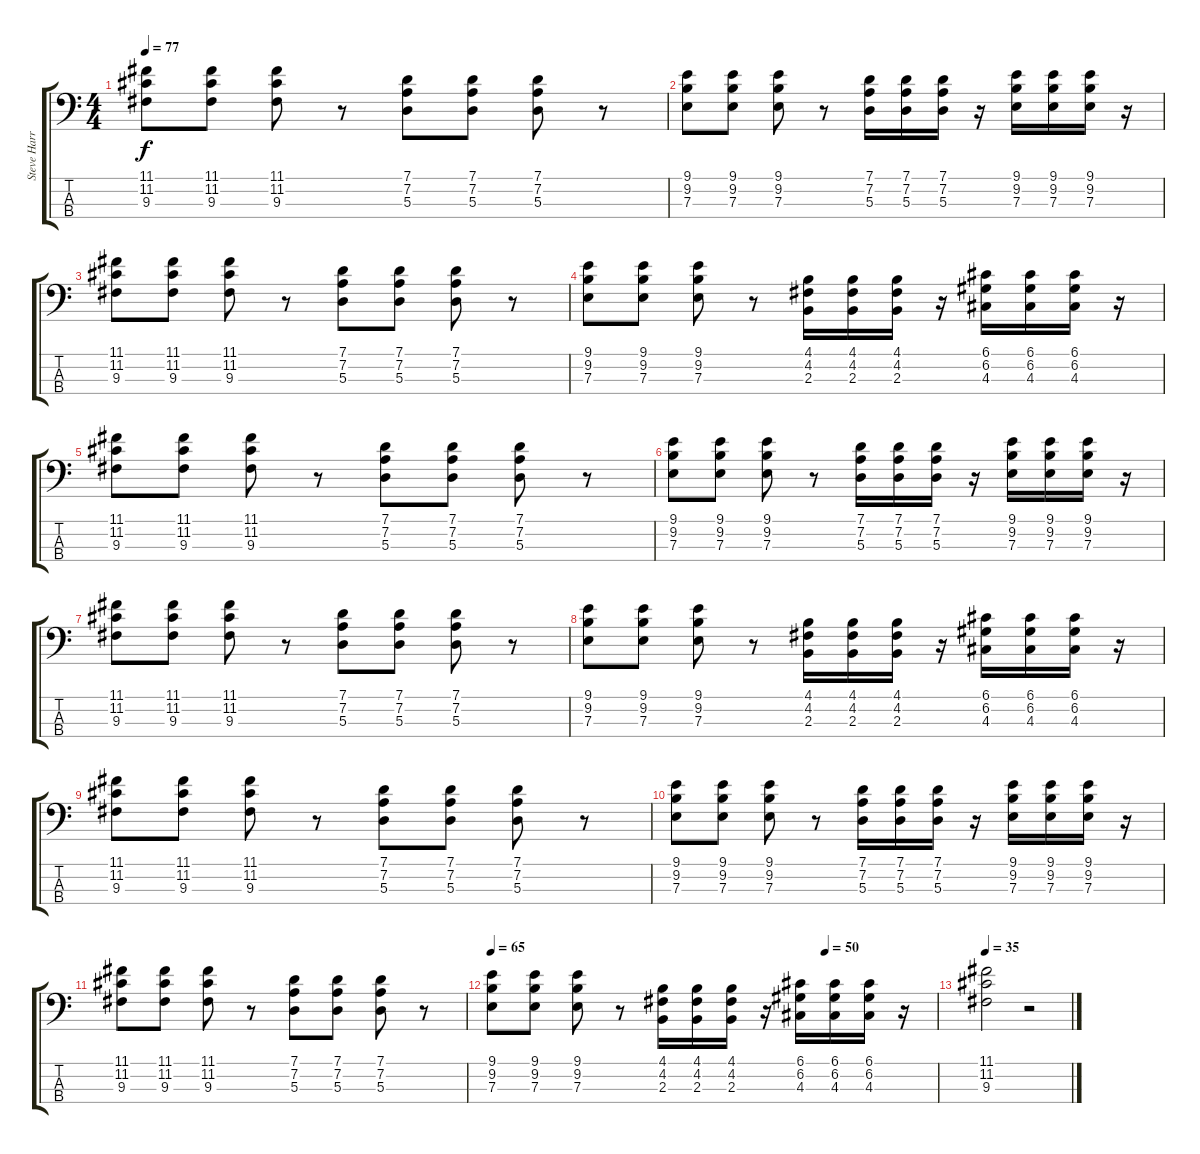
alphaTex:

\track ("Steve Harris" "Steve Harr") {instrument electricbassfinger}
\staff {score tabs}
\tuning (G2 D2 A1 E1) {hide}
\ts (4 4)
\tempo 77
\clef f4
\ks c
(11.1 11.2 9.3).8{dy f} (11.1 11.2 9.3).8 (11.1 11.2 9.3).8 r.8 (7.1 7.2 5.3).8 (7.1 7.2 5.3).8 (7.1 7.2 5.3).8 r.8 |
(9.1 9.2 7.3).8 (9.1 9.2 7.3).8 (9.1 9.2 7.3).8 r.8 (7.1 7.2 5.3).16 (7.1 7.2 5.3).16 (7.1 7.2 5.3).16 r.16 (9.1 9.2 7.3).16 (9.1 9.2 7.3).16 (9.1 9.2 7.3).16 r.16 |
(11.1 11.2 9.3).8 (11.1 11.2 9.3).8 (11.1 11.2 9.3).8 r.8 (7.1 7.2 5.3).8 (7.1 7.2 5.3).8 (7.1 7.2 5.3).8 r.8 |
(9.1 9.2 7.3).8 (9.1 9.2 7.3).8 (9.1 9.2 7.3).8 r.8 (4.1 4.2 2.3).16 (4.1 4.2 2.3).16 (4.1 4.2 2.3).16 r.16 (6.1 6.2 4.3).16 (6.1 6.2 4.3).16 (6.1 6.2 4.3).16 r.16 |
(11.1 11.2 9.3).8 (11.1 11.2 9.3).8 (11.1 11.2 9.3).8 r.8 (7.1 7.2 5.3).8 (7.1 7.2 5.3).8 (7.1 7.2 5.3).8 r.8 |
(9.1 9.2 7.3).8 (9.1 9.2 7.3).8 (9.1 9.2 7.3).8 r.8 (7.1 7.2 5.3).16 (7.1 7.2 5.3).16 (7.1 7.2 5.3).16 r.16 (9.1 9.2 7.3).16 (9.1 9.2 7.3).16 (9.1 9.2 7.3).16 r.16 |
(11.1 11.2 9.3).8 (11.1 11.2 9.3).8 (11.1 11.2 9.3).8 r.8 (7.1 7.2 5.3).8 (7.1 7.2 5.3).8 (7.1 7.2 5.3).8 r.8 |
(9.1 9.2 7.3).8 (9.1 9.2 7.3).8 (9.1 9.2 7.3).8 r.8 (4.1 4.2 2.3).16 (4.1 4.2 2.3).16 (4.1 4.2 2.3).16 r.16 (6.1 6.2 4.3).16 (6.1 6.2 4.3).16 (6.1 6.2 4.3).16 r.16 |
(11.1 11.2 9.3).8 (11.1 11.2 9.3).8 (11.1 11.2 9.3).8 r.8 (7.1 7.2 5.3).8 (7.1 7.2 5.3).8 (7.1 7.2 5.3).8 r.8 |
(9.1 9.2 7.3).8 (9.1 9.2 7.3).8 (9.1 9.2 7.3).8 r.8 (7.1 7.2 5.3).16 (7.1 7.2 5.3).16 (7.1 7.2 5.3).16 r.16 (9.1 9.2 7.3).16 (9.1 9.2 7.3).16 (9.1 9.2 7.3).16 r.16 |
(11.1 11.2 9.3).8 (11.1 11.2 9.3).8 (11.1 11.2 9.3).8 r.8 (7.1 7.2 5.3).8 (7.1 7.2 5.3).8 (7.1 7.2 5.3).8 r.8 |
\tempo 65
\tempo (50 0.75)
(9.1 9.2 7.3).8 (9.1 9.2 7.3).8 (9.1 9.2 7.3).8 r.8 (4.1 4.2 2.3).16 (4.1 4.2 2.3).16 (4.1 4.2 2.3).16 r.16 (6.1 6.2 4.3).16 (6.1 6.2 4.3).16 (6.1 6.2 4.3).16 r.16 |
\tempo 35
(11.1 11.2 9.3).2 r.2
